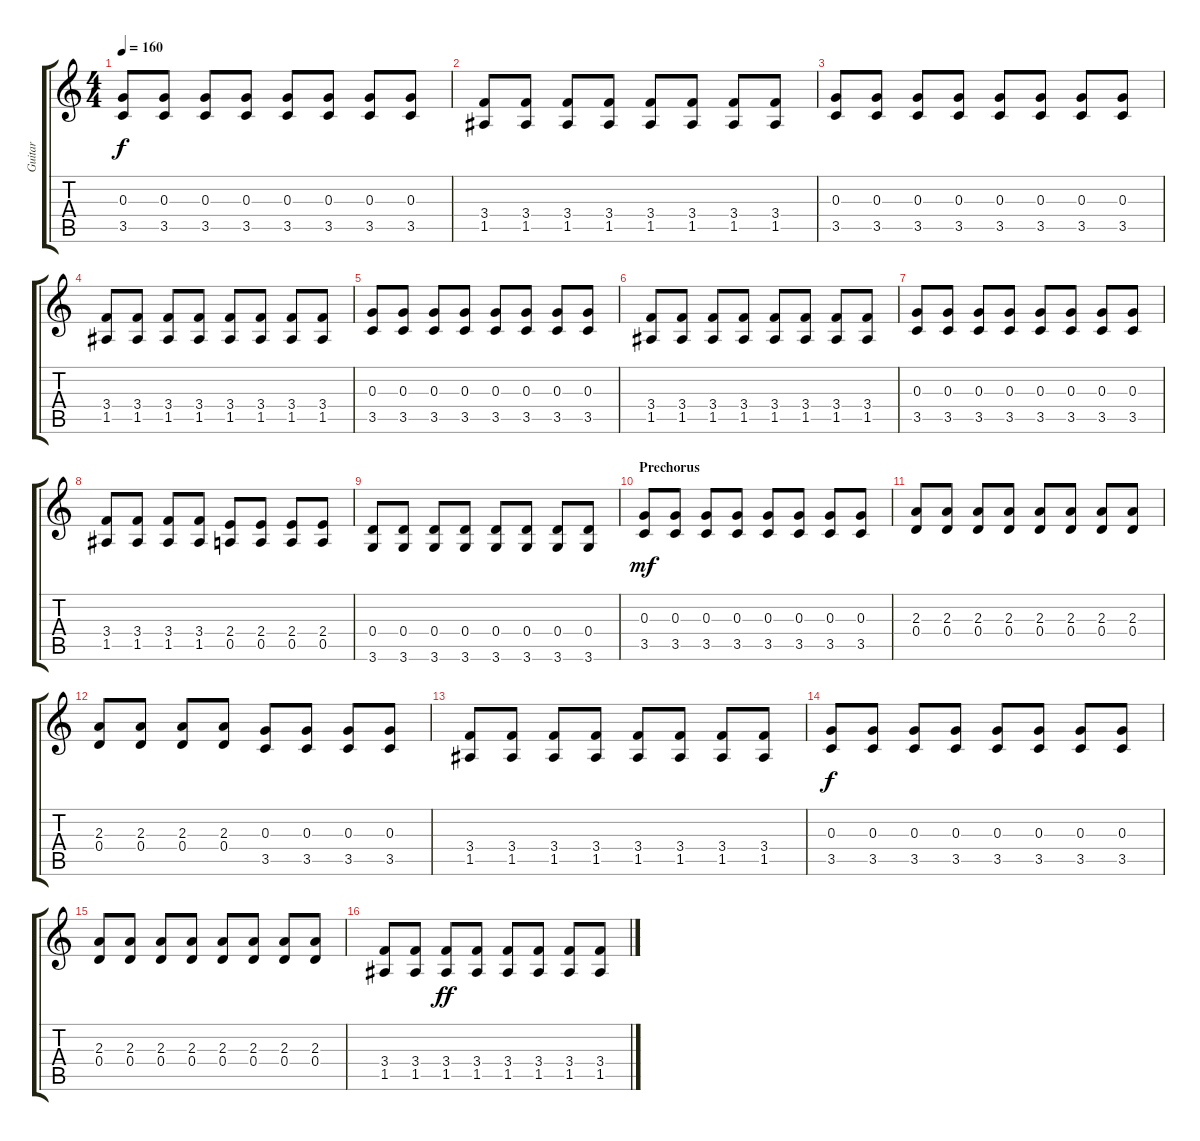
\track ("Guitar" "Guitar") {instrument electricguitarclean}
\staff {score tabs}
\tuning (E4 B3 G3 D3 A2 E2) {hide}
\ts (4 4)
\tempo 160
\clef g2
\ks c
(0.3 3.5).8{dy f} (0.3 3.5).8 (0.3 3.5).8 (0.3 3.5).8 (0.3 3.5).8 (0.3 3.5).8 (0.3 3.5).8 (0.3 3.5).8 |
(3.4 1.5).8 (3.4 1.5).8 (3.4 1.5).8 (3.4 1.5).8 (3.4 1.5).8 (3.4 1.5).8 (3.4 1.5).8 (3.4 1.5).8 |
(0.3 3.5).8 (0.3 3.5).8 (0.3 3.5).8 (0.3 3.5).8 (0.3 3.5).8 (0.3 3.5).8 (0.3 3.5).8 (0.3 3.5).8 |
(3.4 1.5).8 (3.4 1.5).8 (3.4 1.5).8 (3.4 1.5).8 (3.4 1.5).8 (3.4 1.5).8 (3.4 1.5).8 (3.4 1.5).8 |
(0.3 3.5).8 (0.3 3.5).8 (0.3 3.5).8 (0.3 3.5).8 (0.3 3.5).8 (0.3 3.5).8 (0.3 3.5).8 (0.3 3.5).8 |
(3.4 1.5).8 (3.4 1.5).8 (3.4 1.5).8 (3.4 1.5).8 (3.4 1.5).8 (3.4 1.5).8 (3.4 1.5).8 (3.4 1.5).8 |
(0.3 3.5).8 (0.3 3.5).8 (0.3 3.5).8 (0.3 3.5).8 (0.3 3.5).8 (0.3 3.5).8 (0.3 3.5).8 (0.3 3.5).8 |
(3.4 1.5).8 (3.4 1.5).8 (3.4 1.5).8 (3.4 1.5).8 (2.4 0.5).8 (2.4 0.5).8 (2.4 0.5).8 (2.4 0.5).8 |
(0.4 3.6).8 (0.4 3.6).8 (0.4 3.6).8 (0.4 3.6).8 (0.4 3.6).8 (0.4 3.6).8 (0.4 3.6).8 (0.4 3.6).8 |
\section ("" "Prechorus")
(0.3 3.5).8{dy mf} (0.3 3.5).8 (0.3 3.5).8 (0.3 3.5).8 (0.3 3.5).8 (0.3 3.5).8 (0.3 3.5).8 (0.3 3.5).8 |
(2.3 0.4).8 (2.3 0.4).8 (2.3 0.4).8 (2.3 0.4).8 (2.3 0.4).8 (2.3 0.4).8 (2.3 0.4).8 (2.3 0.4).8 |
(2.3 0.4).8 (2.3 0.4).8 (2.3 0.4).8 (2.3 0.4).8 (0.3 3.5).8 (0.3 3.5).8 (0.3 3.5).8 (0.3 3.5).8 |
(3.4 1.5).8 (3.4 1.5).8 (3.4 1.5).8 (3.4 1.5).8 (3.4 1.5).8 (3.4 1.5).8 (3.4 1.5).8 (3.4 1.5).8 |
(0.3 3.5).8{dy f} (0.3 3.5).8 (0.3 3.5).8 (0.3 3.5).8 (0.3 3.5).8 (0.3 3.5).8 (0.3 3.5).8 (0.3 3.5).8 |
(2.3 0.4).8 (2.3 0.4).8 (2.3 0.4).8 (2.3 0.4).8 (2.3 0.4).8 (2.3 0.4).8 (2.3 0.4).8 (2.3 0.4).8 |
(3.4 1.5).8 (3.4 1.5).8 (3.4 1.5).8{dy ff} (3.4 1.5).8 (3.4 1.5).8 (3.4 1.5).8 (3.4 1.5).8 (3.4 1.5).8
